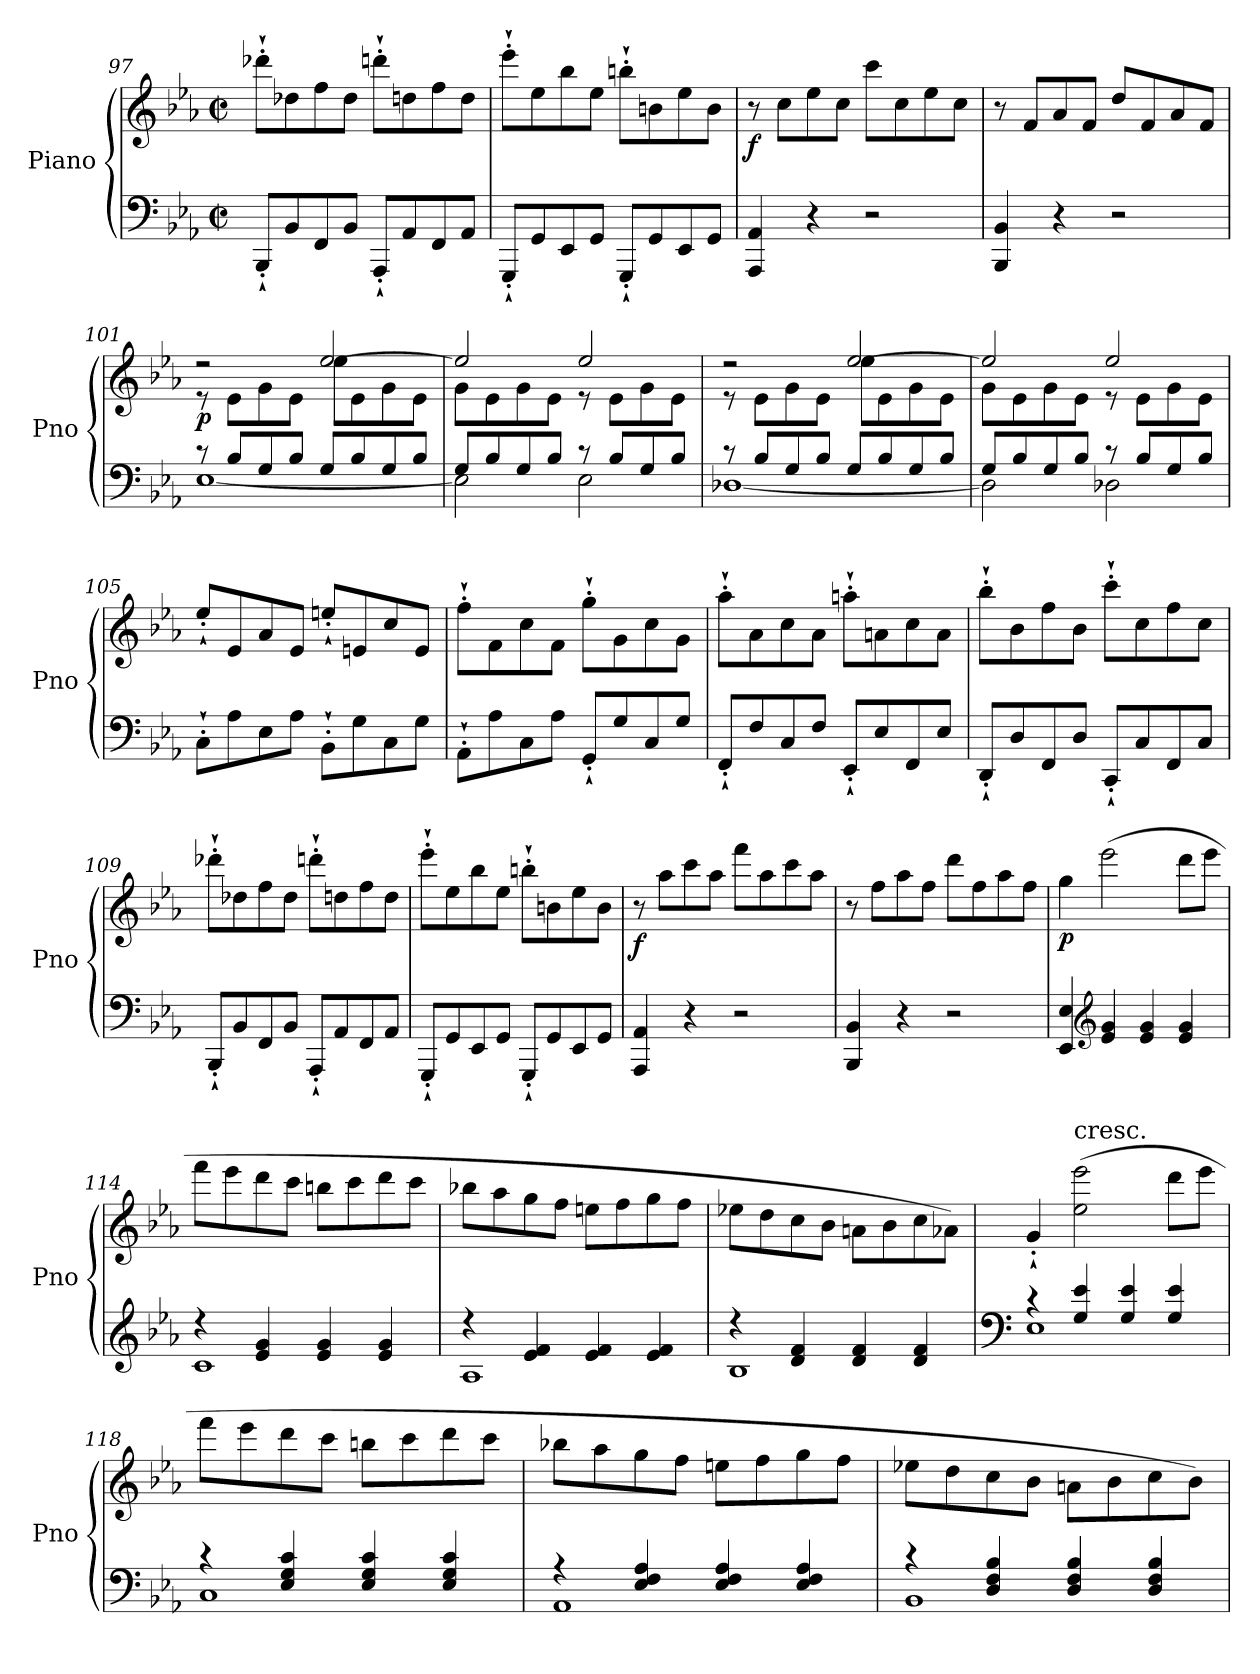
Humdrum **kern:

**kern	**kern	**dynam
*part1	*part1	*part1
*staff2	*staff1	*staff1/2
*I"Piano	*	*
*I'Pno	*	*
*clefF4	*clefG2	*
*k[b-e-a-]	*k[b-e-a-]	*
*E-:	*E-:	*
*M2/2	*M2/2	*
*met(c|)	*met(c|)	*
=97	=97	=97
8BBB-'`/L	8ddd-X'`\L	.
8BB-/	8dd-X\	.
8FF/	8ff\	.
8BB-/J	8dd-\J	.
8AAA-'`/L	8dddn'`\L	.
8AA-/	8ddn\	.
8FF/	8ff\	.
8AA-/J	8dd\J	.
=98	=98	=98
8GGG'`/L	8eee-'`\L	.
8GG/	8ee-\	.
8EE-/	8bb-\	.
8GG/J	8ee-\J	.
8GGG'`/L	8bbn'`\L	.
8GG/	8bn\	.
8EE-/	8ee-\	.
8GG/J	8b\J	.
!!LO:LB:g=z
=99	=99	=99
!	!	!LO:DY:b
4AAA-/ 4AA-/	8r	f
.	8cc\L	.
4r	8ee-\	.
.	8cc\J	.
2r	8ccc\L	.
.	8cc\	.
.	8ee-\	.
.	8cc\J	.
=100	=100	=100
4BBB-/ 4BB-/	8r	.
.	8f/L	.
4r	8a-/	.
.	8f/J	.
2r	8dd/L	.
.	8f/	.
.	8a-/	.
.	8f/J	.
=101	=101	=101
*^	*^	*
!	!	!	!	!LO:DY:b
8rc	[1E-	2rdd	8re	p
8B-/L	.	.	8e-\L	.
8G/	.	.	8g\	.
8B-/J	.	.	8e-\J	.
8G/L	.	[2ee-/	8ee-\L	.
8B-/	.	.	8e-\	.
8G/	.	.	8g\	.
8B-/J	.	.	8e-\J	.
=102	=102	=102	=102	=102
8G/L	2E-\]	2ee-/]	8g\L	.
8B-/	.	.	8e-\	.
8G/	.	.	8g\	.
8B-/J	.	.	8e-\J	.
8rc	2E-\	2ee-/	8re	.
8B-/L	.	.	8e-\L	.
8G/	.	.	8g\	.
8B-/J	.	.	8e-\J	.
=103	=103	=103	=103	=103
8rc	[1D-X	2rdd	8re	.
8B-/L	.	.	8e-\L	.
8G/	.	.	8g\	.
8B-/J	.	.	8e-\J	.
8G/L	.	[2ee-/	8ee-\L	.
8B-/	.	.	8e-\	.
8G/	.	.	8g\	.
8B-/J	.	.	8e-\J	.
!!LO:LB:g=z	!!
=104	=104	=104	=104	=104
8G/L	2D-\]	2ee-/]	8g\L	.
8B-/	.	.	8e-\	.
8G/	.	.	8g\	.
8B-/J	.	.	8e-\J	.
8rc	2D-X\	2ee-/	8re	.
8B-/L	.	.	8e-\L	.
8G/	.	.	8g\	.
8B-/J	.	.	8e-\J	.
*v	*v	*	*	*
=105	=105	=105	=105
!	!LO:TX:a:t=cresc.	!	!
*	*v	*v	*
8C'`\L	8ee-'`/L	.
8A-\	8e-/	.
8E-\	8a-/	.
8A-\J	8e-/J	.
8BB-'`\L	8een'`/L	.
8G\	8en/	.
8C\	8cc/	.
8G\J	8e/J	.
=106	=106	=106
8AA-'`\L	8ff'`\L	.
8A-\	8f\	.
8C\	8cc\	.
8A-\J	8f\J	.
8GG'`/L	8gg'`\L	.
8G/	8g\	.
8C/	8cc\	.
8G/J	8g\J	.
=107	=107	=107
8FF'`/L	8aa-'`\L	.
8F/	8a-\	.
8C/	8cc\	.
8F/J	8a-\J	.
8EE-'`/L	8aan'`\L	.
8E-/	8an\	.
8FF/	8cc\	.
8E-/J	8a\J	.
=108	=108	=108
8DD'`/L	8bb-'`\L	.
8D/	8b-\	.
8FF/	8ff\	.
8D/J	8b-\J	.
8CC'`/L	8ccc'`\L	.
8C/	8cc\	.
8FF/	8ff\	.
8C/J	8cc\J	.
!!LO:LB:g=z
=109	=109	=109
8BBB-'`/L	8ddd-X'`\L	.
8BB-/	8dd-X\	.
8FF/	8ff\	.
8BB-/J	8dd-\J	.
8AAA-'`/L	8dddn'`\L	.
8AA-/	8ddn\	.
8FF/	8ff\	.
8AA-/J	8dd\J	.
=110	=110	=110
8GGG'`/L	8eee-'`\L	.
8GG/	8ee-\	.
8EE-/	8bb-\	.
8GG/J	8ee-\J	.
8GGG'`/L	8bbn'`\L	.
8GG/	8bn\	.
8EE-/	8ee-\	.
8GG/J	8b\J	.
=111	=111	=111
!	!	!LO:DY:b
4AAA-/ 4AA-/	8r	f
.	8aa-\L	.
4r	8ccc\	.
.	8aa-\J	.
2r	8fff\L	.
.	8aa-\	.
.	8ccc\	.
.	8aa-\J	.
=112	=112	=112
4BBB-/ 4BB-/	8r	.
.	8ff\L	.
4r	8aa-\	.
.	8ff\J	.
2r	8ddd\L	.
.	8ff\	.
.	8aa-\	.
.	8ff\J	.
!!LO:PB:g=z
=113	=113	=113
!	!	!LO:DY:b
4EE-/ 4E-/	4gg\	p
*clefG2	*	*
4e-/ 4g/	(>2eee-\	.
4e-/ 4g/	.	.
4e-/ 4g/	8ddd\L	.
.	8eee-\J	.
=114	=114	=114
*^	*	*
4r	1c	8fff\L	.
.	.	8eee-\	.
4e-/ 4g/	.	8ddd\	.
.	.	8ccc\J	.
4e-/ 4g/	.	8bbn\L	.
.	.	8ccc\	.
4e-/ 4g/	.	8ddd\	.
.	.	8ccc\J	.
=115	=115	=115	=115
4r	1A-	8bb-X\L	.
.	.	8aa-\	.
4e-/ 4f/	.	8gg\	.
.	.	8ff\J	.
4e-/ 4f/	.	8een\L	.
.	.	8ff\	.
4e-/ 4f/	.	8gg\	.
.	.	8ff\J	.
=116	=116	=116	=116
4r	1B-	8ee-X\L	.
.	.	8dd\	.
4d/ 4f/	.	8cc\	.
.	.	8b-\J	.
4d/ 4f/	.	8an\L	.
.	.	8b-\	.
4d/ 4f/	.	8cc\	.
.	.	8a-X\J)	.
!!LO:LB:g=z
=117	=117	=117	=117
*clefF4	*	*	*
4rc	1E-	4g'`/	.
!	!	!LO:TX:a:t=cresc.	!
4G/ 4e-/	.	(>2ee-\ 2eee-\	.
4G/ 4e-/	.	.	.
4G/ 4e-/	.	8ddd\L	.
.	.	8eee-\J	.
=118	=118	=118	=118
4rc	1C	8fff\L	.
.	.	8eee-\	.
4E-/ 4G/ 4c/	.	8ddd\	.
.	.	8ccc\J	.
4E-/ 4G/ 4c/	.	8bbn\L	.
.	.	8ccc\	.
4E-/ 4G/ 4c/	.	8ddd\	.
.	.	8ccc\J	.
=119	=119	=119	=119
4rA	1AA-	8bb-X\L	.
.	.	8aa-\	.
4E-/ 4F/ 4A-/	.	8gg\	.
.	.	8ff\J	.
4E-/ 4F/ 4A-/	.	8een\L	.
.	.	8ff\	.
4E-/ 4F/ 4A-/	.	8gg\	.
.	.	8ff\J	.
=120	=120	=120	=120
4rc	1BB-	8ee-X\L	.
.	.	8dd\	.
4D/ 4F/ 4B-/	.	8cc\	.
.	.	8b-\J	.
4D/ 4F/ 4B-/	.	8an\L	.
.	.	8b-\	.
4D/ 4F/ 4B-/	.	8cc\	.
.	.	8b-\J)	.
*v	*v	*	*
=	=	=
*-	*-	*-
